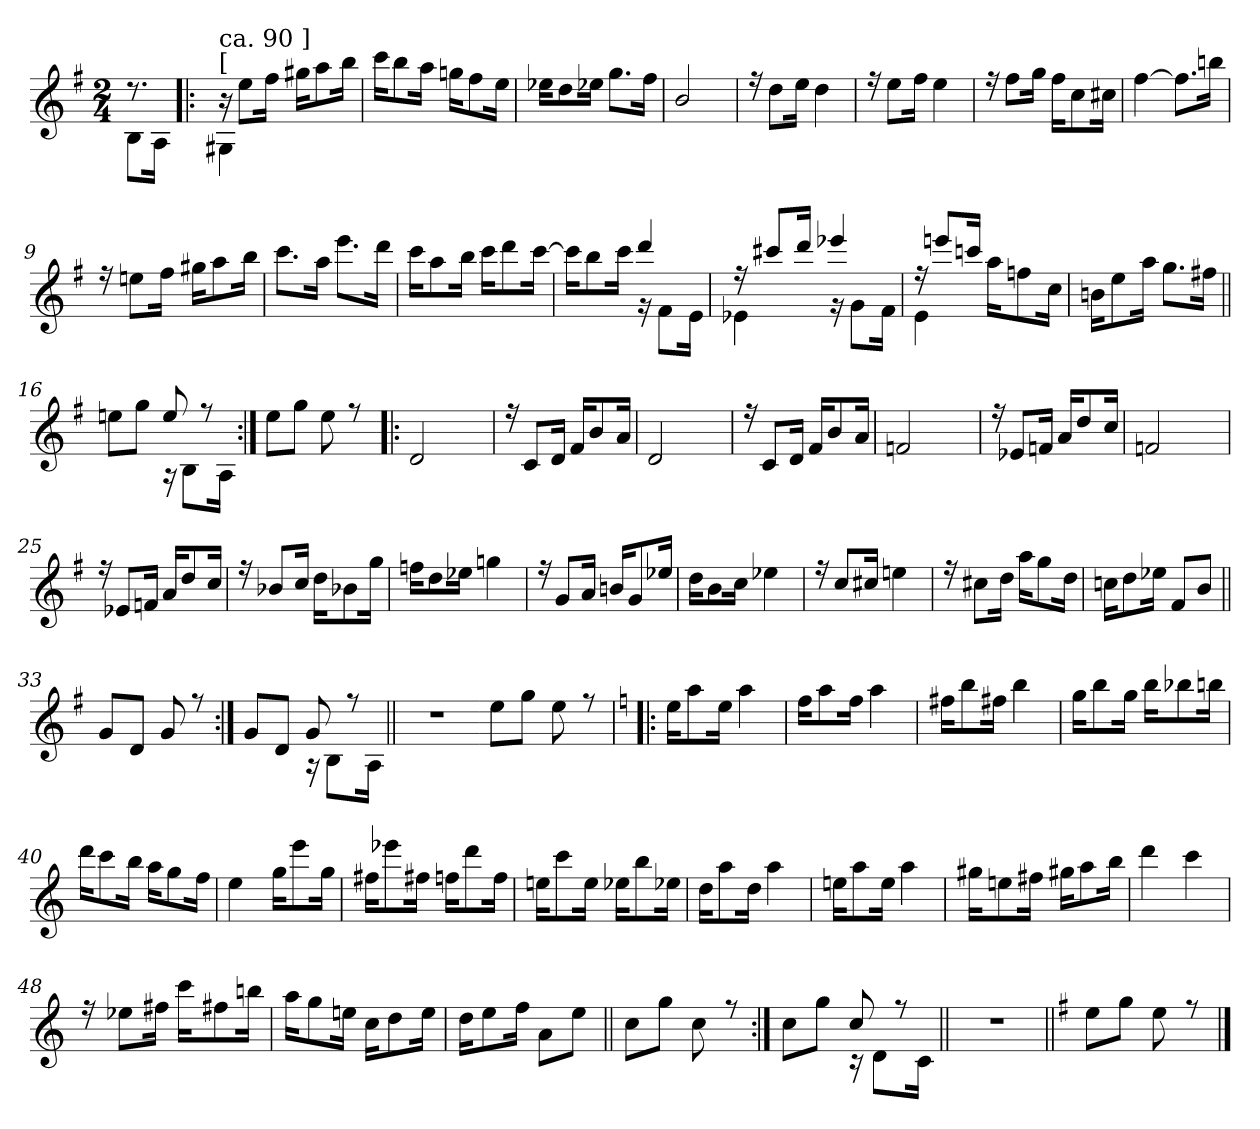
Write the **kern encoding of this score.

**kern
*part1
*staff1
*clefG2
*k[f#]
*G:
*M2/4
=
*^
8.r	8B!\L
.	16A!\Jk
=1!|:	=1!|:
*	*^
!LO:TX:a:t=[	!	!
!LO:TX:a:t=ca. 90 ]	!	!
16r	4G#X!\	2ryy
8ee\L	.	.
16ff#\Jk	.	.
16gg#X\KL	4ryy	.
8aa\	.	.
16bb\Jk	.	.
*	*v	*v
=2	=2
16ccc\KL	4ryy
8bb\	.
16aa\Jk	.
16ggn\KL	4ryy
8ff#\	.
16ee\Jk	.
=3	=3
16ee-X\KL	2ryy
8dd\	.
16ee-X\Jk	.
8.gg\L	.
16ff#\Jk	.
!!LO:LB:g=z	!!
=4	=4
2b/	2ryy
=5	=5
16ree	2ryy
8dd\L	.
16ee\Jk	.
4dd\	.
=6	=6
16ree	2ryy
8ee\L	.
16ff#\Jk	.
4ee\	.
=7	=7
16ree	2ryy
8ff#\L	.
16gg\Jk	.
16ff#\KL	.
8cc\	.
16cc#X\Jk	.
=8	=8
[<4ff#\	4ryy
8.ff#\L]	4ryy
16bbn\Jk	.
!!LO:LB:g=z	!!
=9	=9
16ree	2ryy
8een\L	.
16ff#\Jk	.
16gg#X\KL	.
8aa\	.
16bb\Jk	.
=10	=10
8.ccc\L	2ryy
16aa\Jk	.
8.eee\L	.
16ddd\Jk	.
=11	=11
16ccc\KL	2ryy
8aa\	.
16bb\Jk	.
16ccc\KL	.
8ddd\	.
[>16ccc\Jk	.
=12	=12
*	*^
16ccc\KL]	4ryy	2ryy
8bb\	.	.
16ccc\Jk	.	.
4ddd/	16rf	.
.	8f#!\L	.
.	16e!\Jk	.
!!LO:LB:g=z	!!	!!
=13	=13	=13
16ree	4e-X!\	2ryy
8ccc#X/L	.	.
16ddd/Jk	.	.
4eee-X/	16rf	.
.	8g!\L	.
.	16f#!\Jk	.
=14	=14	=14
16ree	4e!\	4ryy
8eeen/L	.	.
16cccn/Jk	.	.
16aa\KL	4ryy	4ryy
8ffn\	.	.
16cc\Jk	.	.
*	*v	*v
=15	=15
16bn\KL	4ryy
8ee\	.
16aa\Jk	.
8.gg\L	4ryy
16ff#X\Jk	.
=16||	=16||
*	*^
8een\L	4ryy	2ryy
8gg\J	.	.
8ee/	16rG	.
.	8B!\L	.
8ree	.	.
.	16A!\Jk	.
*	*v	*v
!!LO:LB:g=z
=17:|!	=17:|!
8ee\L	2ryy
8gg\J	.
8ee\	.
8ree	.
=18!|:	=18!|:
2d/	4ryy
.	4ryy
=19	=19
16ree	4ryy
8c/L	.
16d/Jk	.
16f#/KL	4ryy
8b/	.
16a/Jk	.
=20	=20
2d/	4ryy
.	4ryy
=21	=21
16ree	4ryy
8c/L	.
16d/Jk	.
16f#/KL	4ryy
8b/	.
16a/Jk	.
!!LO:LB:g=z	!!
=22	=22
2fn/	4ryy
.	4ryy
=23	=23
16ree	4ryy
8e-X/L	.
16fn/Jk	.
16a/KL	4ryy
8dd/	.
16cc/Jk	.
=24	=24
2fn/	4ryy
.	4ryy
=25	=25
16ree	4ryy
8e-X/L	.
16fn/Jk	.
16a/KL	4ryy
8dd/	.
16cc/Jk	.
!!LO:LB:g=z	!!
=26	=26
16ree	4ryy
8b-X/L	.
16cc/Jk	.
16dd\KL	4ryy
8b-X\	.
16gg\Jk	.
=27	=27
16ffn\KL	2ryy
8dd\	.
16ee-X\Jk	.
4ggn\	.
=28	=28
16ree	2ryy
8g/L	.
16a/Jk	.
16bn/KL	.
8g/	.
16ee-X/Jk	.
=29	=29
16dd\KL	2ryy
8b\	.
16cc\Jk	.
4ee-X\	.
=30	=30
16ree	2ryy
8cc/L	.
16cc#X/Jk	.
4een\	.
!!LO:LB:g=z	!!
=31	=31
16ree	2ryy
8cc#X\L	.
16dd\Jk	.
16aa\KL	.
8gg\	.
16dd\Jk	.
=32	=32
16ccn\KL	4ryy
8dd\	.
16ee-X\Jk	.
8f#/L	4ryy
8b/J	.
=33||	=33||
8g/L	2ryy
8d/J	.
8g/	.
8ree	.
=34:|!	=34:|!
*	*^
8g/L	4ryy	2ryy
8d/J	.	.
8g/	16rG	.
.	8B!\L	.
8ree	.	.
.	16A!\Jk	.
*v	*v	*v
=34X341||
2r
!!LO:PB:g=z
=35-
*^
8ee\L	2ryy
8gg\J	.
8ee\	.
8ree	.
=36!|:	=36!|:
*k[]	*
*C:	*
16ee\KL	4ryy
8aa\	.
16ee\Jk	.
4aa\	4ryy
=37	=37
16ff\KL	2ryy
8aa\	.
16ff\Jk	.
4aa\	.
=38	=38
16ff#X\KL	2ryy
8bb\	.
16ff#X\Jk	.
4bb\	.
!!LO:LB:g=z	!!
=39	=39
16gg\KL	4ryy
8bb\	.
16gg\Jk	.
16bb\KL	4ryy
8bb-X\	.
16bbn\Jk	.
=40	=40
16ddd\KL	4ryy
8ccc\	.
16bb\Jk	.
16aa\KL	4ryy
8gg\	.
16ff\Jk	.
=41	=41
4ee\	4ryy
16gg\KL	4ryy
8eee\	.
16gg\Jk	.
=42	=42
16ff#X\KL	4ryy
8eee-X\	.
16ff#X\Jk	.
16ffn\KL	4ryy
8ddd\	.
16ff\Jk	.
!!LO:LB:g=z	!!
=43	=43
16een\KL	4ryy
8ccc\	.
16ee\Jk	.
16ee-X\KL	4ryy
8bb\	.
16ee-X\Jk	.
=44	=44
16dd\KL	4ryy
8aa\	.
16dd\Jk	.
4aa\	4ryy
=45	=45
16een\KL	4ryy
8aa\	.
16ee\Jk	.
4aa\	4ryy
=46	=46
16gg#X\KL	4ryy
8een\	.
16ff#X\Jk	.
16gg#X\KL	4ryy
8aa\	.
16bb\Jk	.
!!LO:LB:g=z	!!
=47	=47
4ddd\	4ryy
4ccc\	4ryy
=48	=48
16ree	2ryy
8ee-X\L	.
16ff#X\Jk	.
16ccc\KL	.
8ff#X\	.
16bbn\Jk	.
=49	=49
16aa\KL	4ryy
8gg\	.
16een\Jk	.
16cc\KL	4ryy
8dd\	.
16ee\Jk	.
=50	=50
16dd\KL	4ryy
8ee\	.
16ff\Jk	.
8a\L	4ryy
8ee\J	.
!!LO:LB:g=z	!!
=51||	=51||
8cc\L	2ryy
8gg\J	.
8cc\	.
8ree	.
=52:|!	=52:|!
*	*^
8cc\L	4ryy	2ryy
8gg\J	.	.
8cc/	16rB	.
.	8d!\L	.
8ree	.	.
.	16c!\Jk	.
*v	*v	*v
=52X522||
2r
=53||
*k[f#]
*G:
*^
8ee\L	4.ryy
8gg\J	.
8ee\	.
8ree	8ryy
*v	*v
==
*-
